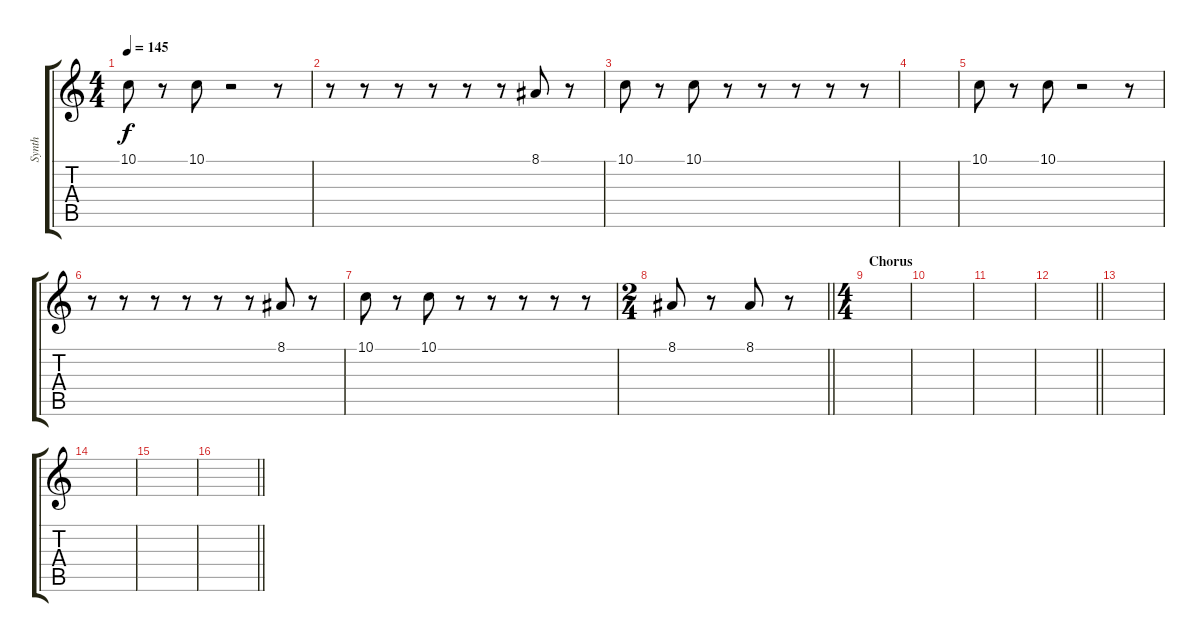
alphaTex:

\track ("Synth" "Synth") {instrument lead1square}
\staff {score tabs}
\tuning (D4 A3 F3 C3 G2 C2) {hide}
\ts (4 4)
\tempo 145
\clef g2
\ks c
10.1.8{dy f} r.8 10.1.8 r.2 r.8 |
r.8 r.8 r.8 r.8 r.8 r.8 8.1.8 r.8 |
10.1.8 r.8 10.1.8 r.8 r.8 r.8 r.8 r.8 |
|
10.1.8 r.8 10.1.8 r.2 r.8 |
r.8 r.8 r.8 r.8 r.8 r.8 8.1.8 r.8 |
10.1.8 r.8 10.1.8 r.8 r.8 r.8 r.8 r.8 |
\ts (2 4)
\barLineRight lightlight
8.1.8 r.8 8.1.8 r.8 |
\ts (4 4)
\section ("" "Chorus")
|
|
|
\barLineRight lightlight
|
|
|
|
\barLineRight lightlight
